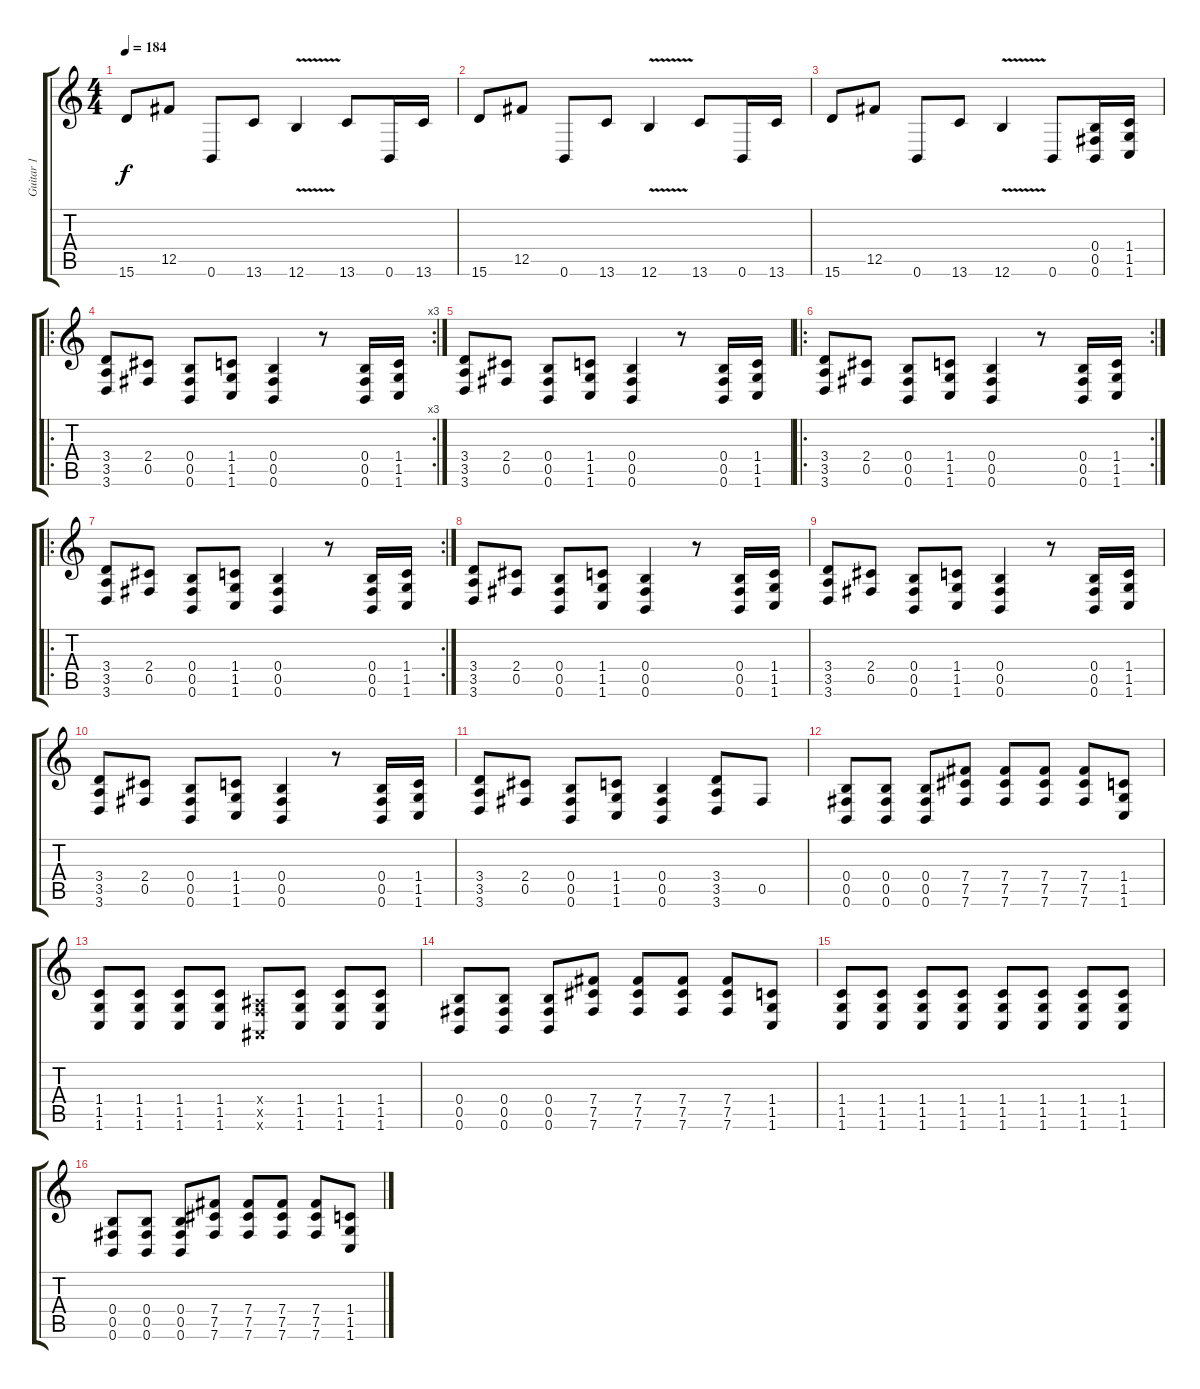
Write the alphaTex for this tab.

\track ("Guitar 1" "Guitar 1") {instrument distortionguitar}
\staff {score tabs}
\tuning (Db4 Ab3 E3 B2 Gb2 B1) {hide}
\ts (4 4)
\tempo 184
\clef g2
\ks c
15.6.8{dy f} 12.5.8 0.6.8 13.6.8 12.6{v}.4 13.6.8 0.6.16 13.6.16 |
15.6.8 12.5.8 0.6.8 13.6.8 12.6{v}.4 13.6.8 0.6.16 13.6.16 |
15.6.8 12.5.8 0.6.8 13.6.8 12.6{v}.4 0.6.8 (0.4 0.5 0.6).16 (1.4 1.5 1.6).16 |
\ro
\rc 3
(3.4 3.5 3.6).8 (2.4 0.5).8 (0.4 0.5 0.6).8 (1.4 1.5 1.6).8 (0.4 0.5 0.6).4 r.8 (0.4 0.5 0.6).16 (1.4 1.5 1.6).16 |
(3.4 3.5 3.6).8 (2.4 0.5).8 (0.4 0.5 0.6).8 (1.4 1.5 1.6).8 (0.4 0.5 0.6).4 r.8 (0.4 0.5 0.6).16 (1.4 1.5 1.6).16 |
\ro
\rc 2
(3.4 3.5 3.6).8 (2.4 0.5).8 (0.4 0.5 0.6).8 (1.4 1.5 1.6).8 (0.4 0.5 0.6).4 r.8 (0.4 0.5 0.6).16 (1.4 1.5 1.6).16 |
\ro
\rc 2
(3.4 3.5 3.6).8 (2.4 0.5).8 (0.4 0.5 0.6).8 (1.4 1.5 1.6).8 (0.4 0.5 0.6).4 r.8 (0.4 0.5 0.6).16 (1.4 1.5 1.6).16 |
(3.4 3.5 3.6).8 (2.4 0.5).8 (0.4 0.5 0.6).8 (1.4 1.5 1.6).8 (0.4 0.5 0.6).4 r.8 (0.4 0.5 0.6).16 (1.4 1.5 1.6).16 |
(3.4 3.5 3.6).8 (2.4 0.5).8 (0.4 0.5 0.6).8 (1.4 1.5 1.6).8 (0.4 0.5 0.6).4 r.8 (0.4 0.5 0.6).16 (1.4 1.5 1.6).16 |
(3.4 3.5 3.6).8 (2.4 0.5).8 (0.4 0.5 0.6).8 (1.4 1.5 1.6).8 (0.4 0.5 0.6).4 r.8 (0.4 0.5 0.6).16 (1.4 1.5 1.6).16 |
(3.4 3.5 3.6).8 (2.4 0.5).8 (0.4 0.5 0.6).8 (1.4 1.5 1.6).8 (0.4 0.5 0.6).4 (3.4 3.5 3.6).8 0.5.8 |
(0.4 0.5 0.6).8 (0.4 0.5 0.6).8 (0.4 0.5 0.6).8 (7.4 7.5 7.6).8 (7.4 7.5 7.6).8 (7.4 7.5 7.6).8 (7.4 7.5 7.6).8 (1.4 1.5 1.6).8 |
(1.4 1.5 1.6).8 (1.4 1.5 1.6).8 (1.4 1.5 1.6).8 (1.4 1.5 1.6).8 (-1.4{x} -1.5{x} -1.6{x}).8 (1.4 1.5 1.6).8 (1.4 1.5 1.6).8 (1.4 1.5 1.6).8 |
(0.4 0.5 0.6).8 (0.4 0.5 0.6).8 (0.4 0.5 0.6).8 (7.4 7.5 7.6).8 (7.4 7.5 7.6).8 (7.4 7.5 7.6).8 (7.4 7.5 7.6).8 (1.4 1.5 1.6).8 |
(1.4 1.5 1.6).8 (1.4 1.5 1.6).8 (1.4 1.5 1.6).8 (1.4 1.5 1.6).8 (1.4 1.5 1.6).8 (1.4 1.5 1.6).8 (1.4 1.5 1.6).8 (1.4 1.5 1.6).8 |
(0.4 0.5 0.6).8 (0.4 0.5 0.6).8 (0.4 0.5 0.6).8 (7.4 7.5 7.6).8 (7.4 7.5 7.6).8 (7.4 7.5 7.6).8 (7.4 7.5 7.6).8 (1.4 1.5 1.6).8
